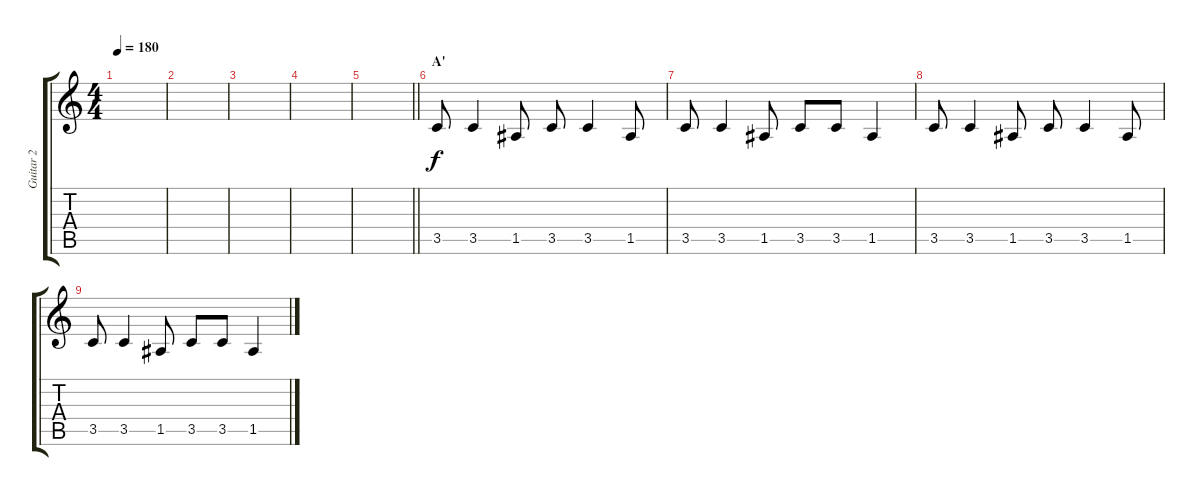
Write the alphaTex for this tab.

\track ("Guitar 2" "Guitar 2") {instrument overdrivenguitar}
\staff {score tabs}
\tuning (E4 B3 G3 D3 A2 E2) {hide}
\ts (4 4)
\tempo 180
\clef g2
\ks c
|
|
|
|
\barLineRight lightlight
|
\section ("" "A'")
3.5.8 3.5.4 1.5.8 3.5.8 3.5.4 1.5.8 |
3.5.8 3.5.4 1.5.8 3.5.8 3.5.8 1.5.4 |
3.5.8 3.5.4 1.5.8 3.5.8 3.5.4 1.5.8 |
3.5.8 3.5.4 1.5.8 3.5.8 3.5.8 1.5.4
